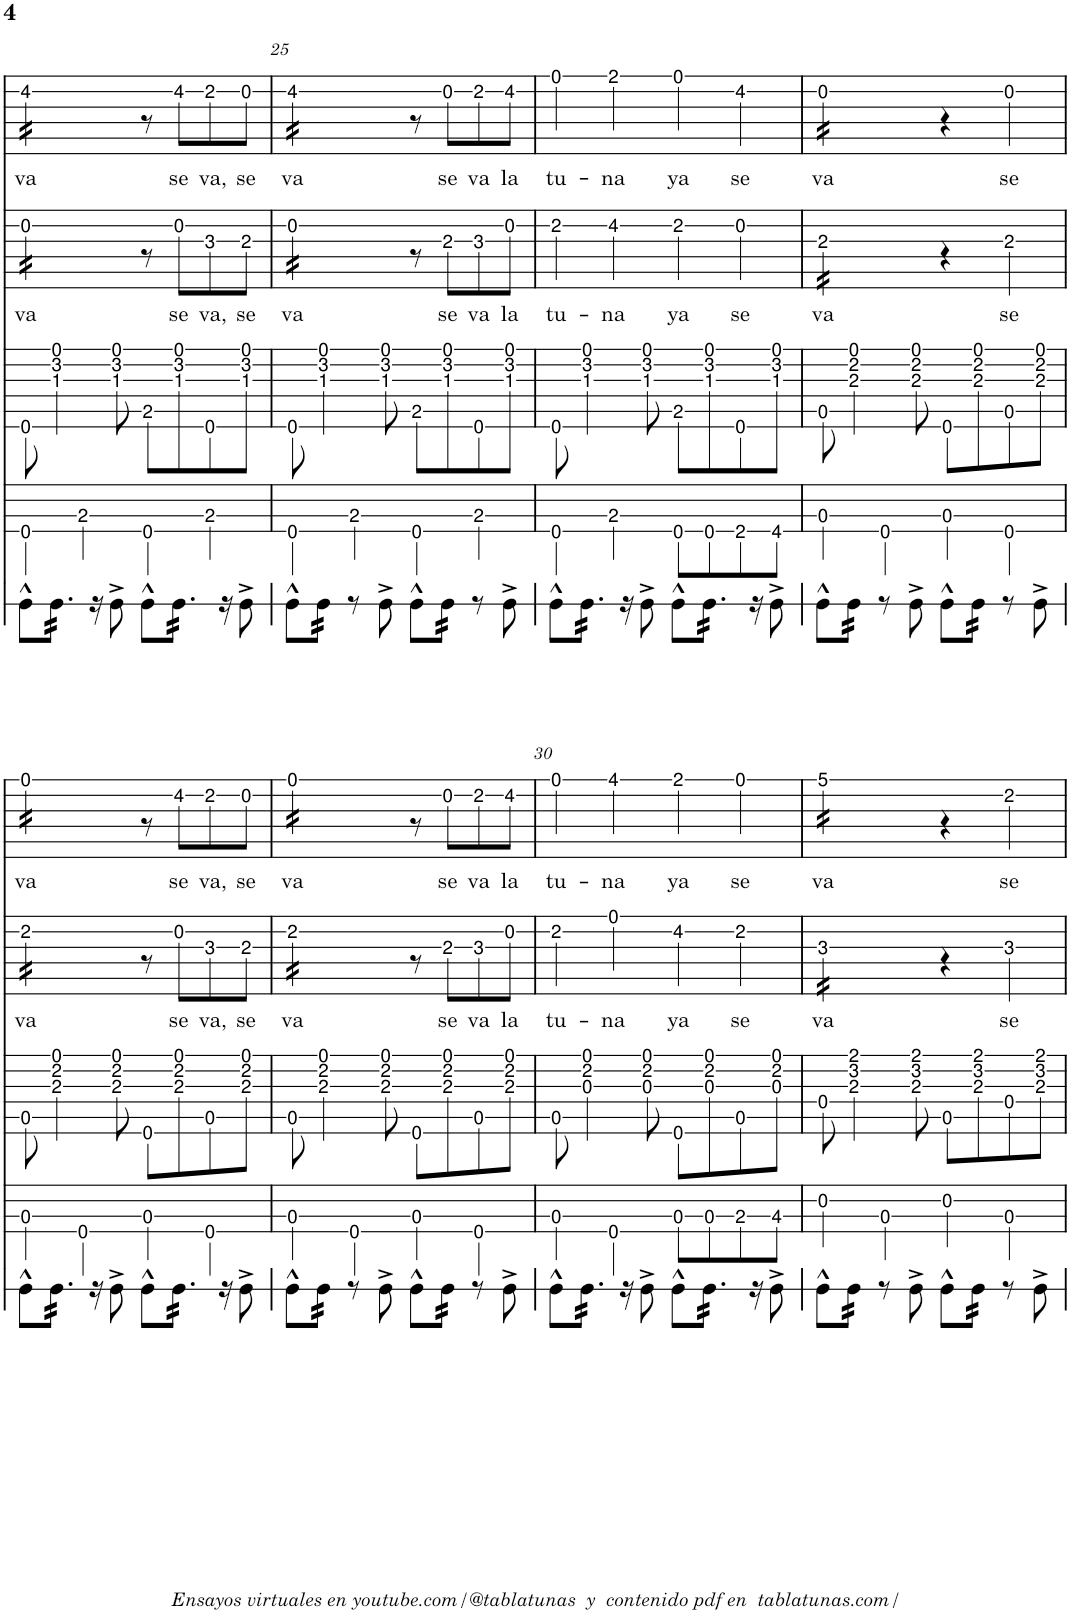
**kern	**kern	**kern	**kern	**text	**kern	**text
*part5	*part4	*part3	*part2	*part2	*part1	*part1
*staff5	*staff4	*staff3	*staff2	*staff2	*staff1	*staff1
*I"Pandereta	*I"Bajo	*I"Guitarra	*I"Laúd	*	*I"Bandurria	*
!!LO:PB:g=z
*clefX	*	*	*	*	*	*
*	*Trd7c12	*	*	*	*	*
*k[]	*k[]	*k[]	*k[]	*	*k[]	*
*M4/4	*M4/4	*M4/4	*M4/4	*	*M4/4	*
=24	=24	=24	=24	=24	=24	=24
!	!	!	!	!LO:LY:b	!	!LO:LY:b
8Re^^\L	4EE\	8EE\	2e\	va	2gg#X\	va
*tremolo	*	*	*	*	*	*
32Re\LLL	.	4G#X\ 4d\ 4e\	.	.	.	.
32Re\	.	.	.	.	.	.
32Re\	.	.	.	.	.	.
32Re\	.	.	.	.	.	.
32Re\	4BB\	.	.	.	.	.
32Re\JJJ	.	.	.	.	.	.
*Xtremolo	*	*	*	*	*	*
16r	.	.	.	.	.	.
8Re^\	.	8G#\ 8d\ 8e\	.	.	.	.
8Re^^\L	4EE\	8BB\L	8r	.	8r	.
!	!	!	!	!LO:LY:b	!	!LO:LY:b
*tremolo	*	*	*	*	*	*
32Re\LLL	.	8G#\ 8d\ 8e\	8e\L	se	8gg#\L	se
32Re\	.	.	.	.	.	.
32Re\	.	.	.	.	.	.
32Re\	.	.	.	.	.	.
!	!	!	!	!LO:LY:b	!	!LO:LY:b
32Re\	4BB\	8EE\	8d\	va,	8ff#X\	va,
32Re\JJJ	.	.	.	.	.	.
*Xtremolo	*	*	*	*	*	*
16r	.	.	.	.	.	.
!	!	!	!	!LO:LY:b	!	!LO:LY:b
8Re^\	.	8G#\ 8d\ 8e\J	8c#X\J	se	8ee\J	se
=25	=25	=25	=25	=25	=25	=25
!	!	!	!	!LO:LY:b	!	!LO:LY:b
8Re^^\L	4EE\	8EE\	2e\	va	2gg#X\	va
*tremolo	*	*	*	*	*	*
32Re\	.	4G#X\ 4d\ 4e\	.	.	.	.
32Re\	.	.	.	.	.	.
32Re\	.	.	.	.	.	.
32Re\JJJ	.	.	.	.	.	.
*Xtremolo	*	*	*	*	*	*
8r	4BB\	.	.	.	.	.
8Re^\	.	8G#\ 8d\ 8e\	.	.	.	.
8Re^^\L	4EE\	8BB\L	8r	.	8r	.
!	!	!	!	!LO:LY:b	!	!LO:LY:b
*tremolo	*	*	*	*	*	*
32Re\	.	8G#\ 8d\ 8e\	8c#X\L	se	8ee\L	se
32Re\	.	.	.	.	.	.
32Re\	.	.	.	.	.	.
32Re\JJJ	.	.	.	.	.	.
*Xtremolo	*	*	*	*	*	*
!	!	!	!	!LO:LY:b	!	!LO:LY:b
8r	4BB\	8EE\	8d\	va	8ff#X\	va
!	!	!	!	!LO:LY:b	!	!LO:LY:b
8Re^\	.	8G#\ 8d\ 8e\J	8e\J	la	8gg#\J	la
=26	=26	=26	=26	=26	=26	=26
!	!	!	!	!LO:LY:b	!	!LO:LY:b
8Re^^\L	4EE\	8EE\	4f#X\	tu-	4aa\	tu-
*tremolo	*	*	*	*	*	*
32Re\LLL	.	4G#X\ 4d\ 4e\	.	.	.	.
32Re\	.	.	.	.	.	.
32Re\	.	.	.	.	.	.
32Re\	.	.	.	.	.	.
!	!	!	!	!LO:LY:b	!	!LO:LY:b
32Re\	4BB\	.	4g#X\	-na	4bb\	-na
32Re\JJJ	.	.	.	.	.	.
*Xtremolo	*	*	*	*	*	*
16r	.	.	.	.	.	.
8Re^\	.	8G#\ 8d\ 8e\	.	.	.	.
!	!	!	!	!LO:LY:b	!	!LO:LY:b
8Re^^\L	8EE\L	8BB\L	4f#\	ya	4aa\	ya
*tremolo	*	*	*	*	*	*
32Re\LLL	8EE\	8G#\ 8d\ 8e\	.	.	.	.
32Re\	.	.	.	.	.	.
32Re\	.	.	.	.	.	.
32Re\	.	.	.	.	.	.
!	!	!	!	!LO:LY:b	!	!LO:LY:b
32Re\	8FF#X\	8EE\	4e\	se	4gg#X\	se
32Re\JJJ	.	.	.	.	.	.
*Xtremolo	*	*	*	*	*	*
16r	.	.	.	.	.	.
8Re^\	8GG#X\J	8G#\ 8d\ 8e\J	.	.	.	.
=27	=27	=27	=27	=27	=27	=27
!	!	!	!	!LO:LY:b	!	!LO:LY:b
8Re^^\L	4AA\	8AA\	2c#X\	va	2ee\	va
*tremolo	*	*	*	*	*	*
32Re\	.	4A\ 4c#X\ 4e\	.	.	.	.
32Re\	.	.	.	.	.	.
32Re\	.	.	.	.	.	.
32Re\JJJ	.	.	.	.	.	.
*Xtremolo	*	*	*	*	*	*
8r	4EE\	.	.	.	.	.
8Re^\	.	8A\ 8c#\ 8e\	.	.	.	.
8Re^^\L	4AA\	8EE\L	4r	.	4r	.
*tremolo	*	*	*	*	*	*
32Re\	.	8A\ 8c#\ 8e\	.	.	.	.
32Re\	.	.	.	.	.	.
32Re\	.	.	.	.	.	.
32Re\JJJ	.	.	.	.	.	.
*Xtremolo	*	*	*	*	*	*
!	!	!	!	!LO:LY:b	!	!LO:LY:b
8r	4EE\	8AA\	4c#\	se	4ee\	se
8Re^\	.	8A\ 8c#\ 8e\J	.	.	.	.
!!LO:LB:g=z
=28	=28	=28	=28	=28	=28	=28
!	!	!	!	!LO:LY:b	!	!LO:LY:b
8Re^^\L	4AA\	8AA\	2f#X\	va	2aa\	va
*tremolo	*	*	*	*	*	*
32Re\LLL	.	4A\ 4c#X\ 4e\	.	.	.	.
32Re\	.	.	.	.	.	.
32Re\	.	.	.	.	.	.
32Re\	.	.	.	.	.	.
32Re\	4EE\	.	.	.	.	.
32Re\JJJ	.	.	.	.	.	.
*Xtremolo	*	*	*	*	*	*
16r	.	.	.	.	.	.
8Re^\	.	8A\ 8c#\ 8e\	.	.	.	.
8Re^^\L	4AA\	8EE\L	8r	.	8r	.
!	!	!	!	!LO:LY:b	!	!LO:LY:b
*tremolo	*	*	*	*	*	*
32Re\LLL	.	8A\ 8c#\ 8e\	8e\L	se	8gg#X\L	se
32Re\	.	.	.	.	.	.
32Re\	.	.	.	.	.	.
32Re\	.	.	.	.	.	.
!	!	!	!	!LO:LY:b	!	!LO:LY:b
32Re\	4EE\	8AA\	8d\	va,	8ff#X\	va,
32Re\JJJ	.	.	.	.	.	.
*Xtremolo	*	*	*	*	*	*
16r	.	.	.	.	.	.
!	!	!	!	!LO:LY:b	!	!LO:LY:b
8Re^\	.	8A\ 8c#\ 8e\J	8c#X\J	se	8ee\J	se
=29	=29	=29	=29	=29	=29	=29
!	!	!	!	!LO:LY:b	!	!LO:LY:b
8Re^^\L	4AA\	8AA\	2f#X\	va	2aa\	va
*tremolo	*	*	*	*	*	*
32Re\	.	4A\ 4c#X\ 4e\	.	.	.	.
32Re\	.	.	.	.	.	.
32Re\	.	.	.	.	.	.
32Re\JJJ	.	.	.	.	.	.
*Xtremolo	*	*	*	*	*	*
8r	4EE\	.	.	.	.	.
8Re^\	.	8A\ 8c#\ 8e\	.	.	.	.
8Re^^\L	4AA\	8EE\L	8r	.	8r	.
!	!	!	!	!LO:LY:b	!	!LO:LY:b
*tremolo	*	*	*	*	*	*
32Re\	.	8A\ 8c#\ 8e\	8c#X\L	se	8ee\L	se
32Re\	.	.	.	.	.	.
32Re\	.	.	.	.	.	.
32Re\JJJ	.	.	.	.	.	.
*Xtremolo	*	*	*	*	*	*
!	!	!	!	!LO:LY:b	!	!LO:LY:b
8r	4EE\	8AA\	8d\	va	8ff#X\	va
!	!	!	!	!LO:LY:b	!	!LO:LY:b
8Re^\	.	8A\ 8c#\ 8e\J	8e\J	la	8gg#X\J	la
=30	=30	=30	=30	=30	=30	=30
!	!	!	!	!LO:LY:b	!	!LO:LY:b
8Re^^\L	4AA\	8AA\	4f#X\	tu-	4aa\	tu-
*tremolo	*	*	*	*	*	*
32Re\LLL	.	4G\ 4c#X\ 4e\	.	.	.	.
32Re\	.	.	.	.	.	.
32Re\	.	.	.	.	.	.
32Re\	.	.	.	.	.	.
!	!	!	!	!LO:LY:b	!	!LO:LY:b
32Re\	4EE\	.	4a\	-na	4ccc#X\	-na
32Re\JJJ	.	.	.	.	.	.
*Xtremolo	*	*	*	*	*	*
16r	.	.	.	.	.	.
8Re^\	.	8G\ 8c#\ 8e\	.	.	.	.
!	!	!	!	!LO:LY:b	!	!LO:LY:b
8Re^^\L	8AA\L	8EE\L	4g#X\	ya	4bb\	ya
*tremolo	*	*	*	*	*	*
32Re\LLL	8AA\	8G\ 8c#\ 8e\	.	.	.	.
32Re\	.	.	.	.	.	.
32Re\	.	.	.	.	.	.
32Re\	.	.	.	.	.	.
!	!	!	!	!LO:LY:b	!	!LO:LY:b
32Re\	8BB\	8AA\	4f#\	se	4aa\	se
32Re\JJJ	.	.	.	.	.	.
*Xtremolo	*	*	*	*	*	*
16r	.	.	.	.	.	.
8Re^\	8C#X\J	8G\ 8c#\ 8e\J	.	.	.	.
=31	=31	=31	=31	=31	=31	=31
!	!	!	!	!LO:LY:b	!	!LO:LY:b
8Re^^\L	4D\	8D\	2d\	va	2ddd\	va
*tremolo	*	*	*	*	*	*
32Re\	.	4A\ 4d\ 4f#X\	.	.	.	.
32Re\	.	.	.	.	.	.
32Re\	.	.	.	.	.	.
32Re\JJJ	.	.	.	.	.	.
*Xtremolo	*	*	*	*	*	*
8r	4AA\	.	.	.	.	.
8Re^\	.	8A\ 8d\ 8f#\	.	.	.	.
8Re^^\L	4D\	8AA\L	4r	.	4r	.
*tremolo	*	*	*	*	*	*
32Re\	.	8A\ 8d\ 8f#\	.	.	.	.
32Re\	.	.	.	.	.	.
32Re\	.	.	.	.	.	.
32Re\JJJ	.	.	.	.	.	.
*Xtremolo	*	*	*	*	*	*
!	!	!	!	!LO:LY:b	!	!LO:LY:b
8r	4AA\	8D\	4d\	se	4ff#X\	se
8Re^\	.	8A\ 8d\ 8f#\J	.	.	.	.
=	=	=	=	=	=	=
*-	*-	*-	*-	*-	*-	*-
